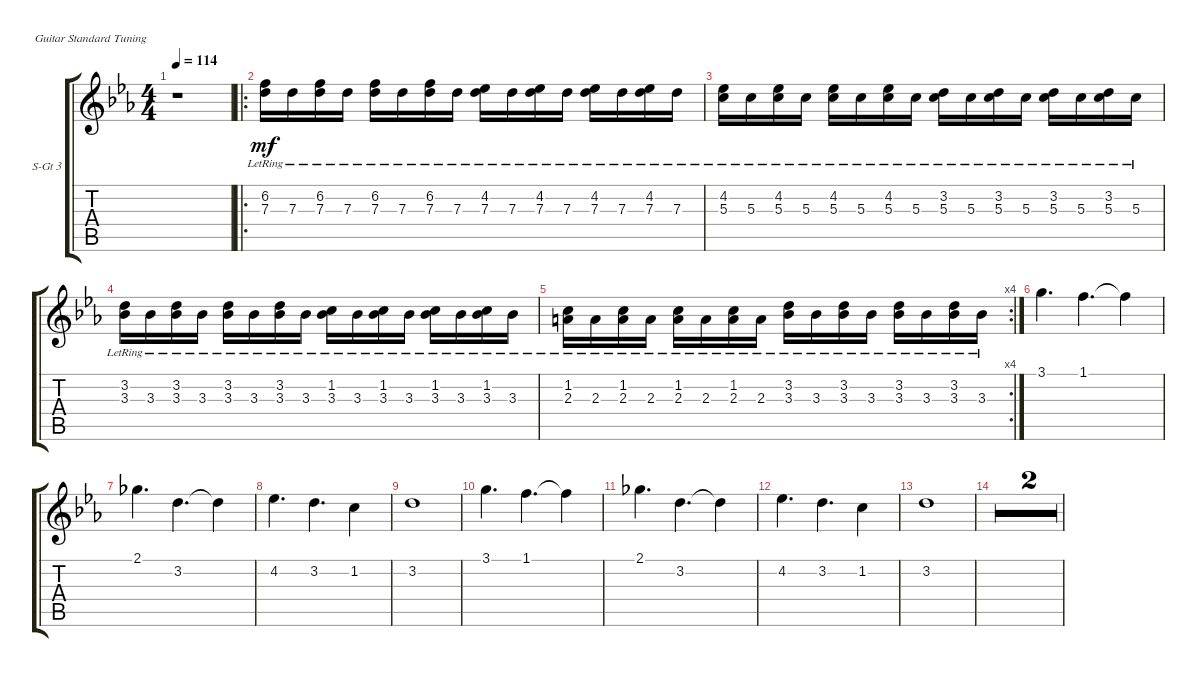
\defaultSystemsLayout 4
\bracketExtendMode groupsimilarinstruments
\firstSystemTrackNameOrientation horizontal
\otherSystemsTrackNameOrientation horizontal
\track ("Steel Guitar" "S-Gt 3") {multiBarRest instrument acousticguitarsteel}
\staff {score tabs}
\tuning (E4 B3 G3 D3 A2 E2)
\ts (4 4)
\tempo 114
\clef g2
\ks cminor
r.1{dy mf} |
\ro
(6.2{lr} 7.3{lr}).16 7.3{lr}.16 (6.2{lr} 7.3{lr}).16 7.3{lr}.16 (6.2{lr} 7.3{lr}).16 7.3{lr}.16 (6.2{lr} 7.3{lr}).16 7.3{lr}.16 (4.2{lr} 7.3{lr}).16 7.3{lr}.16 (4.2{lr} 7.3{lr}).16 7.3{lr}.16 (4.2{lr} 7.3{lr}).16 7.3{lr}.16 (4.2{lr} 7.3{lr}).16 7.3{lr}.16 |
(5.3{lr} 4.2{lr}).16 5.3{lr}.16 (4.2{lr} 5.3{lr}).16 5.3{lr}.16 (4.2{lr} 5.3{lr}).16 5.3{lr}.16 (4.2{lr} 5.3{lr}).16 5.3{lr}.16 (3.2{lr} 5.3{lr}).16 5.3{lr}.16 (3.2{lr} 5.3{lr}).16 5.3{lr}.16 (3.2{lr} 5.3{lr}).16 5.3{lr}.16 (3.2{lr} 5.3{lr}).16 5.3{lr}.16 |
(3.2{lr} 3.3{lr}).16 3.3{lr}.16 (3.2{lr} 3.3{lr}).16 3.3{lr}.16 (3.2{lr} 3.3{lr}).16 3.3{lr}.16 (3.2{lr} 3.3{lr}).16 3.3{lr}.16 (1.2{lr} 3.3{lr}).16 3.3{lr}.16 (1.2{lr} 3.3{lr}).16 3.3{lr}.16 (1.2{lr} 3.3{lr}).16 3.3{lr}.16 (1.2{lr} 3.3{lr}).16 3.3{lr}.16 |
\rc 4
(2.3{lr} 1.2{lr}).16 2.3{lr}.16 (1.2{lr} 2.3{lr}).16 2.3{lr}.16 (1.2{lr} 2.3{lr}).16 2.3{lr}.16 (1.2{lr} 2.3{lr}).16 2.3{lr}.16 (3.2{lr} 3.3{lr}).16 3.3{lr}.16 (3.2{lr} 3.3{lr}).16 3.3{lr}.16 (3.2{lr} 3.3{lr}).16 3.3{lr}.16 (3.2{lr} 3.3{lr}).16 3.3{lr}.16 |
3.1.4{d} 1.1.4{d} 1.1{t}.4 |
2.1.4{d} 3.2.4{d} 3.2{t}.4 |
4.2.4{d} 3.2.4{d} 1.2.4 |
3.2.1 |
3.1.4{d} 1.1.4{d} 1.1{t}.4 |
2.1.4{d} 3.2.4{d} 3.2{t}.4 |
4.2.4{d} 3.2.4{d} 1.2.4 |
3.2.1 |
r.1 |
r.1
